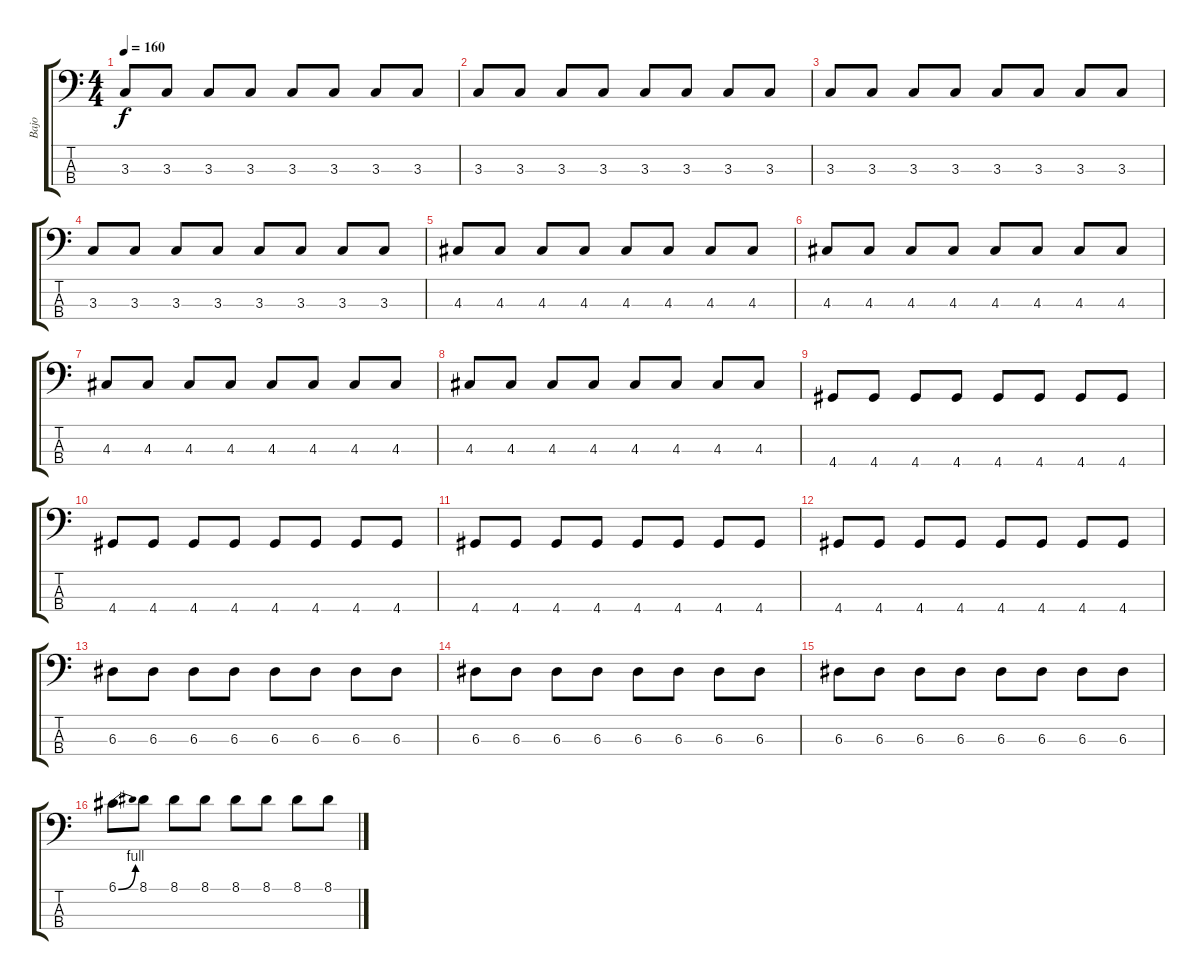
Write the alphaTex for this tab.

\track ("Bajo" "Bajo") {instrument electricbasspick}
\staff {score tabs}
\tuning (G2 D2 A1 E1) {hide}
\ts (4 4)
\tempo 160
\clef f4
\ks c
3.3.8{dy f} 3.3.8 3.3.8 3.3.8 3.3.8 3.3.8 3.3.8 3.3.8 |
3.3.8 3.3.8 3.3.8 3.3.8 3.3.8 3.3.8 3.3.8 3.3.8 |
3.3.8 3.3.8 3.3.8 3.3.8 3.3.8 3.3.8 3.3.8 3.3.8 |
3.3.8 3.3.8 3.3.8 3.3.8 3.3.8 3.3.8 3.3.8 3.3.8 |
4.3.8 4.3.8 4.3.8 4.3.8 4.3.8 4.3.8 4.3.8 4.3.8 |
4.3.8 4.3.8 4.3.8 4.3.8 4.3.8 4.3.8 4.3.8 4.3.8 |
4.3.8 4.3.8 4.3.8 4.3.8 4.3.8 4.3.8 4.3.8 4.3.8 |
4.3.8 4.3.8 4.3.8 4.3.8 4.3.8 4.3.8 4.3.8 4.3.8 |
4.4.8 4.4.8 4.4.8 4.4.8 4.4.8 4.4.8 4.4.8 4.4.8 |
4.4.8 4.4.8 4.4.8 4.4.8 4.4.8 4.4.8 4.4.8 4.4.8 |
4.4.8 4.4.8 4.4.8 4.4.8 4.4.8 4.4.8 4.4.8 4.4.8 |
4.4.8 4.4.8 4.4.8 4.4.8 4.4.8 4.4.8 4.4.8 4.4.8 |
6.3.8 6.3.8 6.3.8 6.3.8 6.3.8 6.3.8 6.3.8 6.3.8 |
6.3.8 6.3.8 6.3.8 6.3.8 6.3.8 6.3.8 6.3.8 6.3.8 |
6.3.8 6.3.8 6.3.8 6.3.8 6.3.8 6.3.8 6.3.8 6.3.8 |
6.1{be (bend 0 0 60 4)}.8 8.1.8 8.1.8 8.1.8 8.1.8 8.1.8 8.1.8 8.1.8
